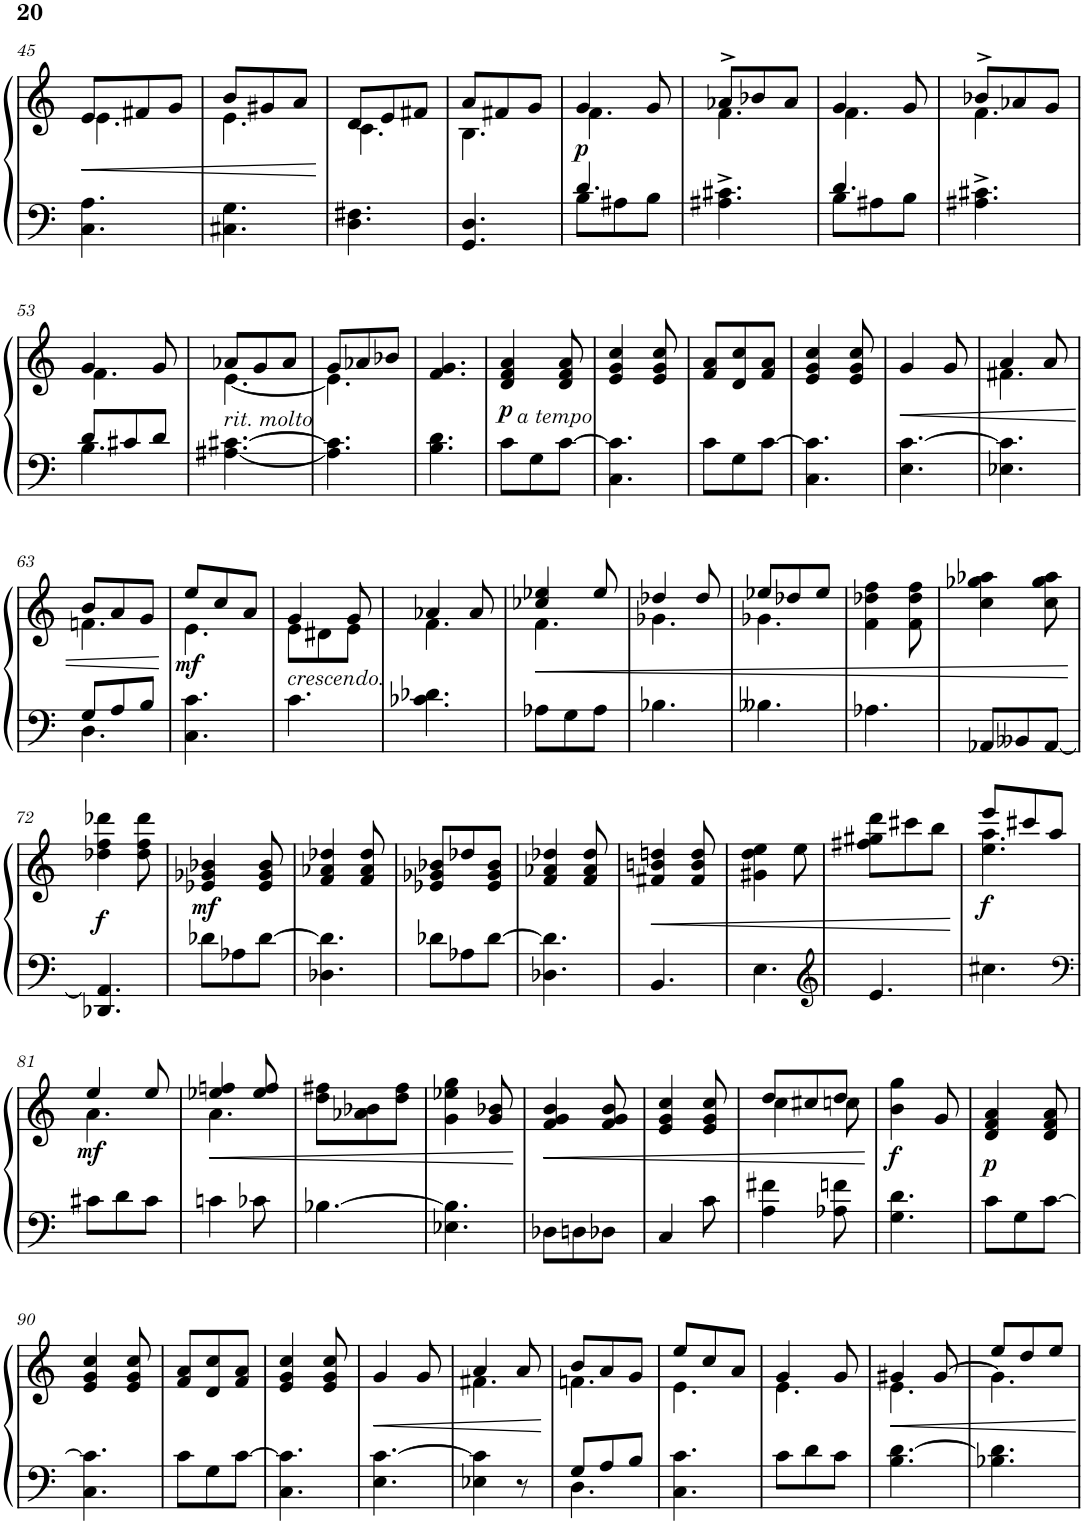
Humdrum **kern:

**kern	**kern	**dynam
*part1	*part1	*part1
*staff2	*staff1	*staff1/2
*I"Piano	*	*
*I'Pno.	*	*
!!LO:PB:g=z
*clefF4	*clefG2	*
*k[]	*k[]	*
*M3/8	*M3/8	*
=45	=45	=45
!	!	!LO:HP:b
*	*^	*
4.C\ 4.A\	8e/L	4.e\	<
.	8f#X/	.	.
.	8g/J	.	.
=46	=46	=46	=46
4.C#X\ 4.G\	8b/L	4.e\	.
.	8g#X/	.	.
.	8a/J	.	.
*	*v	*v	*
.	.	[
=47	=47	=47
*	*^	*
4.D\ 4.F#X\	8d/L	4.c\	.
.	8e/	.	.
.	8f#X/J	.	.
=48	=48	=48	=48
4.GG/ 4.D/	8a/L	4.B\	.
.	8f#X/	.	.
.	8g/J	.	.
=49	=49	=49	=49
*^	*	*	*
!	!	!	!	!LO:DY:b
4.d/	8B\L	4g/	4.f\	p
.	8A#X\	.	.	.
.	8B\J	8g/	.	.
*v	*v	*	*	*
=50	=50	=50	=50
4.A#X\^ 4.c#X\^	8a-X^/L	4.f\	.
.	8b-X/	.	.
.	8a-/J	.	.
=51	=51	=51	=51
*^	*	*	*
4.d/	8B\L	4g/	4.f\	.
.	8A#X\	.	.	.
.	8B\J	8g/	.	.
*v	*v	*	*	*
=52	=52	=52	=52
4.A#X\^ 4.c#X\^	8b-X^/L	4.f\	.
.	8a-X/	.	.
.	8g/J	.	.
!!LO:LB:g=z	!!
=53	=53	=53	=53
*^	*	*	*
8d/L	4.B\	4g/	4.f\	.
8c#X/	.	.	.	.
8d/J	.	8g/	.	.
*v	*v	*	*	*
=54	=54	=54	=54
!	!LO:TX:b:i:t=rit. molto	!	!
[4.A#X\ [4.c#X\	8a-X/L	[4.e\	.
.	8g/	.	.
.	8a-/J	.	.
=55	=55	=55	=55
4.A#\] 4.c#\]	8g/L	4.e\]	.
.	8a-X/	.	.
.	8b-X/J	.	.
*	*v	*v	*
=56	=56	=56
4.B\ 4.d\	4.f/ 4.g/	.
=57	=57	=57
!	!LO:TX:b:i:t=a tempo	!
!	!	!LO:DY:b
8c\L	4d/ 4f/ 4a/	p
8G\	.	.
[8c\J	8d/ 8f/ 8a/	.
=58	=58	=58
4.C\ 4.c\]	4e/ 4g/ 4cc/	.
.	8e/ 8g/ 8cc/	.
=59	=59	=59
8c\L	8f/ 8a/L	.
8G\	8d/ 8cc/	.
[8c\J	8f/ 8a/J	.
=60	=60	=60
4.C\ 4.c\]	4e/ 4g/ 4cc/	.
.	8e/ 8g/ 8cc/	.
=61	=61	=61
!	!	!LO:HP:b
4.E\ [4.c\	4g/	<
.	8g/	.
=62	=62	=62
*	*^	*
4.E-X\ 4.c\]	4a/	4.f#X\	.
.	8a/	.	.
!!LO:LB:g=z	!!
=63	=63	=63	=63
*^	*	*	*
8G/L	4.D\	8b/L	4.fn\	.
8A/	.	8a/	.	.
8B/J	.	8g/J	.	.
*v	*v	*	*	*
*	*v	*v	*
.	.	[
=64	=64	=64
*	*^	*
!	!	!	!LO:DY:b
4.C\ 4.c\	8ee/L	4.e\	mf
.	8cc/	.	.
.	8a/J	.	.
=65	=65	=65	=65
!	!LO:TX:b:i:t=crescendo.	!	!
4.c\	4g/	8e\L	.
.	.	8d#X\	.
.	8g/	8e\J	.
=66	=66	=66	=66
4.c-X\ 4.d-X\	4a-X/	4.f\	.
.	8a-/	.	.
=67	=67	=67	=67
!	!	!	!LO:HP:b
8A-X\L	4cc-X/ 4ee-X/	4.f\	<
8G\	.	.	.
8A-\J	8ee-/	.	.
=68	=68	=68	=68
4.B-X\	4dd-X/	4.g-X\	.
.	8dd-/	.	.
=69	=69	=69	=69
4.B--X\	8ee-X/L	4.g-X\	.
.	8dd-X/	.	.
.	8ee-/J	.	.
*	*v	*v	*
=70	=70	=70
4.A-X\	4f\ 4dd-X\ 4ff\	.
.	8f\ 8dd-\ 8ff\	.
=71	=71	=71
8AA-X/L	4cc\ 4gg-X\ 4aa-X\	.
8BB--X/	.	.
[8AA-/J	8cc\ 8gg-\ 8aa-\	.
.	.	[
!!LO:LB:g=z
=72	=72	=72
!	!	!LO:DY:b
4.DD-X/ 4.AA-/]	4dd-X\ 4ff\ 4ddd-X\	f
.	8dd-\ 8ff\ 8ddd-\	.
=73	=73	=73
!	!	!LO:DY:b
8d-X\L	4e-X/ 4g-X/ 4b-X/	mf
8A-X\	.	.
[8d-\J	8e-/ 8g-/ 8b-/	.
=74	=74	=74
4.D-X\ 4.d-\]	4f/ 4a-X/ 4dd-X/	.
.	8f/ 8a-/ 8dd-/	.
=75	=75	=75
8d-X\L	8e-X/ 8g-X/ 8b-X/L	.
8A-X\	8dd-X/	.
[8d-\J	8e-/ 8g-/ 8b-/J	.
=76	=76	=76
4.D-X\ 4.d-\]	4f/ 4a-X/ 4dd-X/	.
.	8f/ 8a-/ 8dd-/	.
=77	=77	=77
!	!	!LO:HP:b
4.BB/	4f#X/ 4bn/ 4ddn/	<
.	8f#/ 8b/ 8dd/	.
=78	=78	=78
4.E\	4g#X\ 4dd\ 4ee\	.
.	8ee\	.
=79	=79	=79
*clefG2	*	*
4.e/	8ff#X\ 8gg#X\ 8ddd\L	.
.	8ccc#X\	.
.	8bb\J	.
.	.	[
=80	=80	=80
*	*^	*
!	!	!	!LO:DY:b
4.cc#X\	8eee/L	4.ee\ 4.aa\	f
.	8ccc#X/	.	.
.	8aa/J	.	.
!!LO:LB:g=z	!!
=81	=81	=81	=81
*clefF4	*	*	*
!	!	!	!LO:DY:b
8c#X\L	4ee/	4.a\	mf
8d\	.	.	.
8c#\J	8ee/	.	.
=82	=82	=82	=82
!	!	!	!LO:HP:b
4cn\	4ee-X/ 4ffn/	4.a\	<
8c-X\	8ee-/ 8ff/	.	.
*	*v	*v	*
=83	=83	=83
[4.B-X\	8dd\ 8ff#X\L	.
.	8a-X\ 8b-X\	.
.	8dd\ 8ff#\J	.
=84	=84	=84
4.E-X\ 4.B-\]	4g\ 4ee-X\ 4gg\	.
.	8g/ 8b-X/	.
.	.	[
=85	=85	=85
!	!	!LO:HP:b
8D-X\L	4f/ 4g/ 4b/	<
8Dn\	.	.
8D-X\J	8f/ 8g/ 8b/	.
=86	=86	=86
4C/	4e/ 4g/ 4cc/	.
8c\	8e/ 8g/ 8cc/	.
=87	=87	=87
*	*^	*
4A\ 4f#X\	8dd/L	4cc\	.
.	8cc#X/	.	.
8A-X\ 8fn\	8dd/J	8ccn\	.
*	*v	*v	*
.	.	[
=88	=88	=88
!	!	!LO:DY:b
4.G\ 4.d\	4b\ 4gg\	f
.	8g/	.
=89	=89	=89
!	!	!LO:DY:b
8c\L	4d/ 4f/ 4a/	p
8G\	.	.
[8c\J	8d/ 8f/ 8a/	.
!!LO:LB:g=z
=90	=90	=90
4.C\ 4.c\]	4e/ 4g/ 4cc/	.
.	8e/ 8g/ 8cc/	.
=91	=91	=91
8c\L	8f/ 8a/L	.
8G\	8d/ 8cc/	.
[8c\J	8f/ 8a/J	.
=92	=92	=92
4.C\ 4.c\]	4e/ 4g/ 4cc/	.
.	8e/ 8g/ 8cc/	.
=93	=93	=93
!	!	!LO:HP:b
4.E\ [4.c\	4g/	<
.	8g/	.
=94	=94	=94
*	*^	*
4E-X\ 4c\]	4a/	4.f#X\	.
8r	8a/	.	.
*	*v	*v	*
.	.	[
=95	=95	=95
*^	*^	*
8G/L	4.D\	8b/L	4.fn\	.
8A/	.	8a/	.	.
8B/J	.	8g/J	.	.
*v	*v	*	*	*
=96	=96	=96	=96
4.C\ 4.c\	8ee/L	4.e\	.
.	8cc/	.	.
.	8a/J	.	.
=97	=97	=97	=97
8c\L	4g/	4.e\	.
8d\	.	.	.
8c\J	8g/	.	.
=98	=98	=98	=98
4.B\ [4.d\	4g#X/	4.e\	.
.	[8g#/	.	.
=99	=99	=99	=99
4.B-X\ 4.d\]	8ee/L	4.g#\]	.
.	8dd/	.	.
.	8ee/J	.	.
*	*v	*v	*
=	=	=
*-	*-	*-
